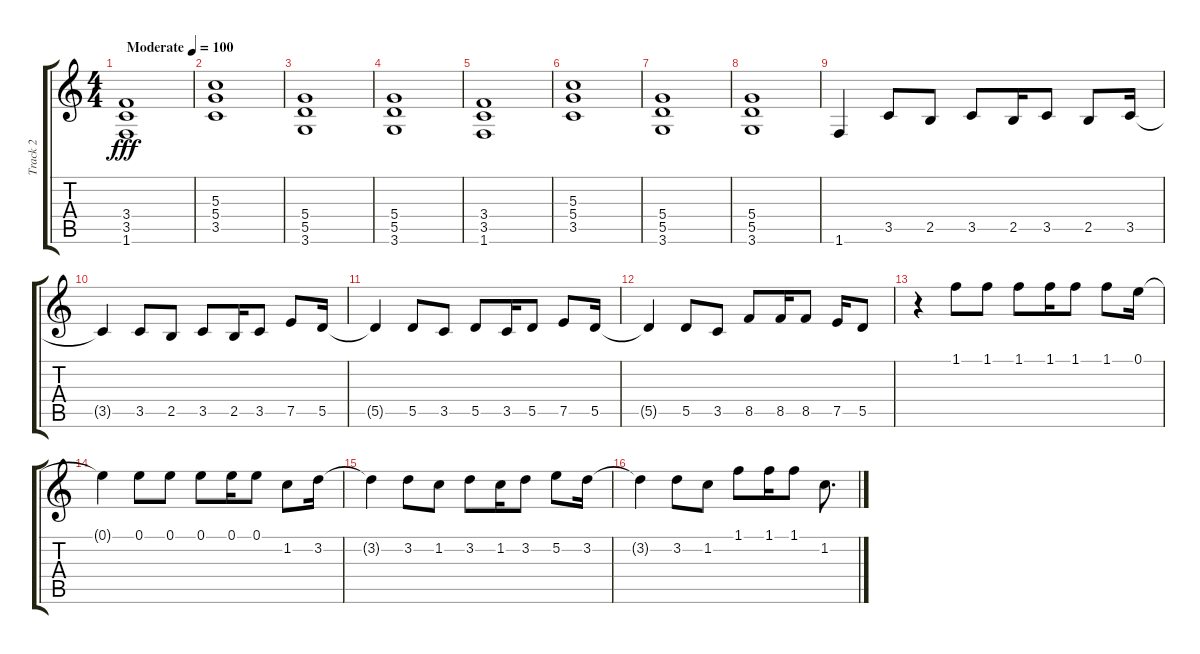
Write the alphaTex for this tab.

\track ("Track 2" "Track 2") {instrument distortionguitar}
\staff {score tabs}
\tuning (E4 B3 G3 D3 A2 E2) {hide}
\ts (4 4)
\tempo (100 "Moderate")
\clef g2
\ks c
(3.4 3.5 1.6).1{dy fff instrument distortionguitar} |
(5.3 5.4 3.5).1 |
(5.4 5.5 3.6).1 |
(5.4 5.5 3.6).1 |
(3.4 3.5 1.6).1 |
(5.3 5.4 3.5).1 |
(5.4 5.5 3.6).1 |
(5.4 5.5 3.6).1 |
1.6.4 3.5.8 2.5.8 3.5.8 2.5.16 3.5.8 2.5.8 3.5.16 |
3.5{t}.4 3.5.8 2.5.8 3.5.8 2.5.16 3.5.8 7.5.8 5.5.16 |
5.5{t}.4 5.5.8 3.5.8 5.5.8 3.5.16 5.5.8 7.5.8 5.5.16 |
5.5{t}.4 5.5.8 3.5.8 8.5.8 8.5.16 8.5.8 7.5.16 5.5.8 |
r.4 1.1.8 1.1.8 1.1.8 1.1.16 1.1.8 1.1.8 0.1.16 |
0.1{t}.4 0.1.8 0.1.8 0.1.8 0.1.16 0.1.8 1.2.8 3.2.16 |
3.2{t}.4 3.2.8 1.2.8 3.2.8 1.2.16 3.2.8 5.2.8 3.2.16 |
3.2{t}.4 3.2.8 1.2.8 1.1.8 1.1.16 1.1.8 1.2.8{d}
